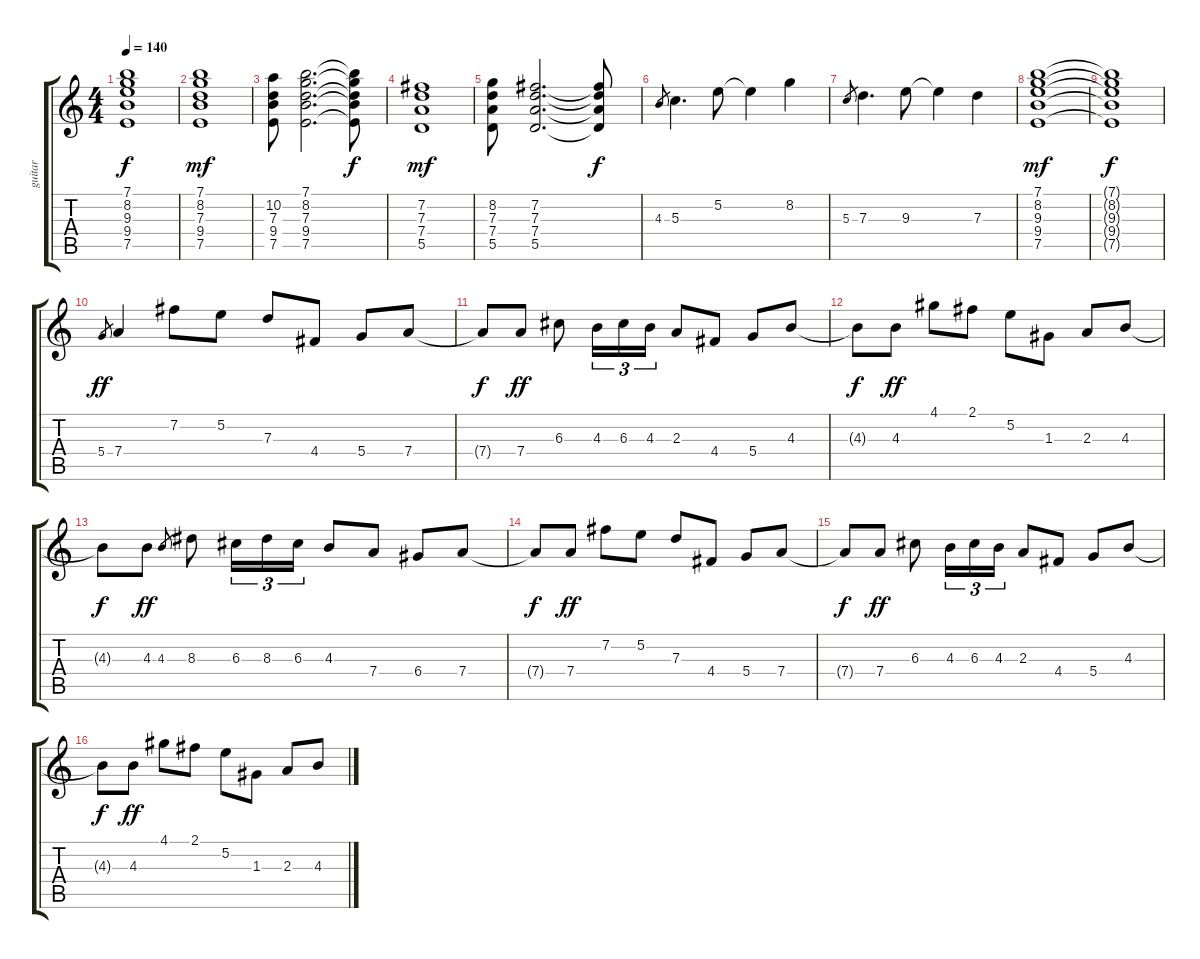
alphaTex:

\track ("guitar" "guitar") {instrument overdrivenguitar}
\staff {score tabs}
\tuning (E4 B3 G3 D3 A2 E2) {hide}
\ts (4 4)
\tempo 140
\clef g2
\ks c
(7.1{t} 8.2{t} 9.3{t} 9.4{t} 7.5{t}).1{dy f} |
(7.1 8.2 7.3 9.4 7.5).1{dy mf} |
(10.2 7.3 9.4 7.5).8 (7.1 8.2 7.3 9.4 7.5).2{d} (7.1{t} 8.2{t} 7.3{t} 9.4{t} 7.5{t}).8{dy f} |
(7.2 7.3 7.4 5.5).1{dy mf} |
(8.2 7.3 7.4 5.5).8 (7.2 7.3 7.4 5.5).2{d} (7.2{t} 7.3{t} 7.4{t} 5.5{t}).8{dy f} |
4.3.8{gr} 5.3.4{d} 5.2.8 5.2{t}.4 8.2.4 |
5.3.8{gr} 7.3.4{d} 9.3.8 9.3{t}.4 7.3.4 |
(7.1 8.2 9.3 9.4 7.5).1{dy mf} |
(7.1{t} 8.2{t} 9.3{t} 9.4{t} 7.5{t}).1{dy f} |
5.4.8{gr dy ff} 7.4.4 7.2.8 5.2.8 7.3.8 4.4.8 5.4.8 7.4.8 |
7.4{t}.8{dy f} 7.4.8{dy ff} 6.3.8 4.3.16{tu (3 2)} 6.3.16{tu (3 2)} 4.3.16{tu (3 2)} 2.3.8 4.4.8 5.4.8 4.3.8 |
4.3{t}.8{dy f} 4.3.8{dy ff} 4.1.8 2.1.8 5.2.8 1.3.8 2.3.8 4.3.8 |
4.3{t}.8{dy f} 4.3.8{dy ff} 4.3.8{gr} 8.3.8 6.3.16{tu (3 2)} 8.3.16{tu (3 2)} 6.3.16{tu (3 2)} 4.3.8 7.4.8 6.4.8 7.4.8 |
7.4{t}.8{dy f} 7.4.8{dy ff} 7.2.8 5.2.8 7.3.8 4.4.8 5.4.8 7.4.8 |
7.4{t}.8{dy f} 7.4.8{dy ff} 6.3.8 4.3.16{tu (3 2)} 6.3.16{tu (3 2)} 4.3.16{tu (3 2)} 2.3.8 4.4.8 5.4.8 4.3.8 |
4.3{t}.8{dy f} 4.3.8{dy ff} 4.1.8 2.1.8 5.2.8 1.3.8 2.3.8 4.3.8
